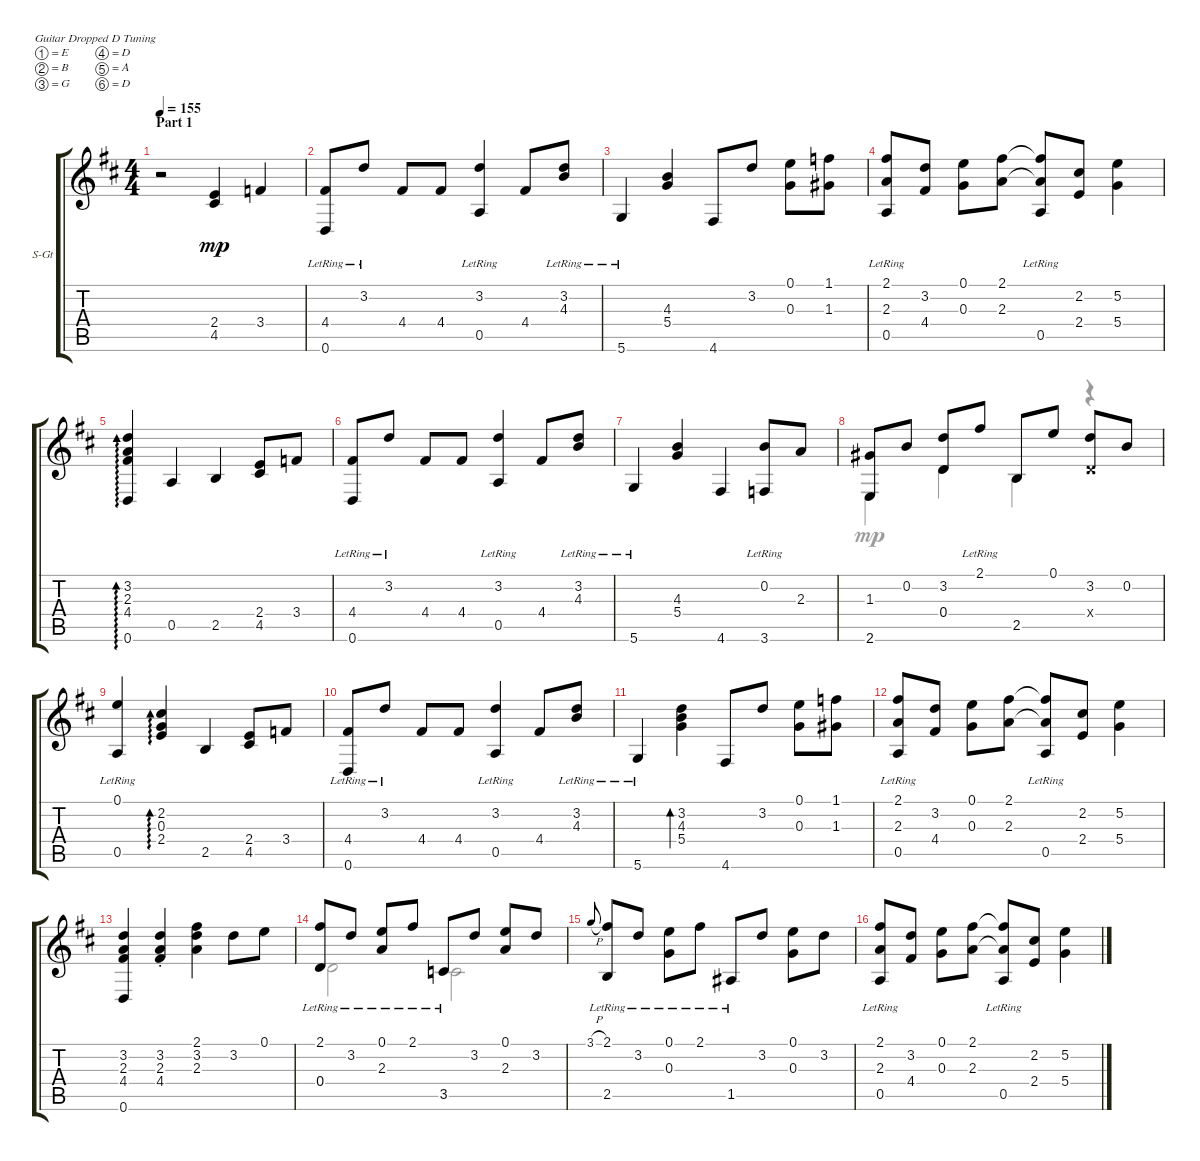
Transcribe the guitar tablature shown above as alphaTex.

\defaultSystemsLayout 4
\bracketExtendMode groupsimilarinstruments
\firstSystemTrackNameOrientation horizontal
\otherSystemsTrackNameOrientation horizontal
\track ("Steel Guitar" "S-Gt") {instrument acousticguitarsteel}
\staff {score tabs}
\tuning (E4 B3 G3 D3 A2 D2)
\voice
\ts (4 4)
\section ("" "Part 1")
\tempo 155
\clef g2
\ks d
r.2{dy mp instrument acousticguitarsteel} (4.5 2.4).4 3.4.4 |
(0.6{lr} 4.4{lr}).8 3.2{lr}.8 4.4.8 4.4.8 (0.5 3.2{lr}).4 4.4.8 (4.3{lr} 3.2{lr}).8 |
5.6{lr}.4 (5.4 4.3).4 4.6.8 3.2.8 (0.3 0.1).8 (1.1 1.3).8 |
\scale
1.18663 (2.3 2.1 0.5{lr}).8 (4.4 3.2).8 (0.3 0.1).8 (2.1 2.3).8 (0.5{lr} 2.1{t} 2.3{t}).8 (2.4 2.2).8 (5.2 5.4).4 |
\scale
0.906684 (3.2 2.3 4.4 0.6).4{ad 0} 0.5.4 2.5.4 (4.5 2.4).8 3.4.8 |
(0.6{lr} 4.4{lr}).8 3.2{lr}.8 4.4.8 4.4.8 (0.5 3.2{lr}).4 4.4.8 (4.3{lr} 3.2{lr}).8 |
5.6{lr}.4 (5.4 4.3).4 4.6.4 (0.2 3.6{lr}).8 2.3.8 |
\scale
0.936948 (2.6 1.3).8 0.2.8 (3.2 0.4).8 2.1{lr}.8 2.5.8 0.1.8 (3.2 0.4{x}).8 0.2.8 |
\scale
1.06305 (0.1{lr} 0.5{lr}).4 (2.4 0.3 2.2).4{ad 0} 2.5.4 (4.5 2.4).8 3.4.8 |
\scale
0.936948 (0.6{lr} 4.4{lr}).8 3.2{lr}.8 4.4.8 4.4.8 (0.5 3.2{lr}).4 4.4.8 (4.3{lr} 3.2{lr}).8 |
\scale
1.06305 5.6{lr}.4 (5.4 4.3 3.2).4{bd 81} 4.6.8 3.2.8 (0.3 0.1).8 (1.1 1.3).8 |
(2.3 2.1 0.5{lr}).8 (4.4 3.2).8 (0.3 0.1).8 (2.1 2.3).8 (0.5{lr} 2.3{t} 2.1{t}).8 (2.4 2.2).8 (5.2 5.4).4 |
(3.2 2.3 4.4 0.6).4 (4.4{st} 2.3{st} 3.2{st}).4 (2.3 2.1 3.2).4 3.2.8 0.1.8 |
\scale
0.936948 (2.1{lr} 0.4).8 3.2{lr}.8 (0.1 2.3{lr}).8 2.1{lr}.8 3.5{lr}.8 3.2.8 (0.1 2.3).8 3.2.8 |
\scale
1.06305 3.1{h}.8{gr onbeat} (2.1{lr} 2.5{lr}).8 3.2{lr}.8 (0.1 0.3{lr}).8 2.1{lr}.8 1.5{lr}.8 3.2.8 (0.1 0.3).8 3.2.8 |
(2.3 2.1 0.5{lr}).8 (4.4 3.2).8 (0.3 0.1).8 (2.1 2.3).8 (0.5{lr} 2.1{t} 2.3{t}).8 (2.4 2.2).8 (5.2 5.4).4
\voice
\clef g2
\ottava regular
\simile none
\ks d
|
|
|
\scale
1.18663 |
\scale
0.906684 |
|
|
\scale
0.936948 2.6.4 0.4.4 2.5.4 r.4 |
\scale
1.06305 |
\scale
0.936948 |
\scale
1.06305 |
|
|
\scale
0.936948 0.4.2 3.5.2 |
\scale
1.06305 |
